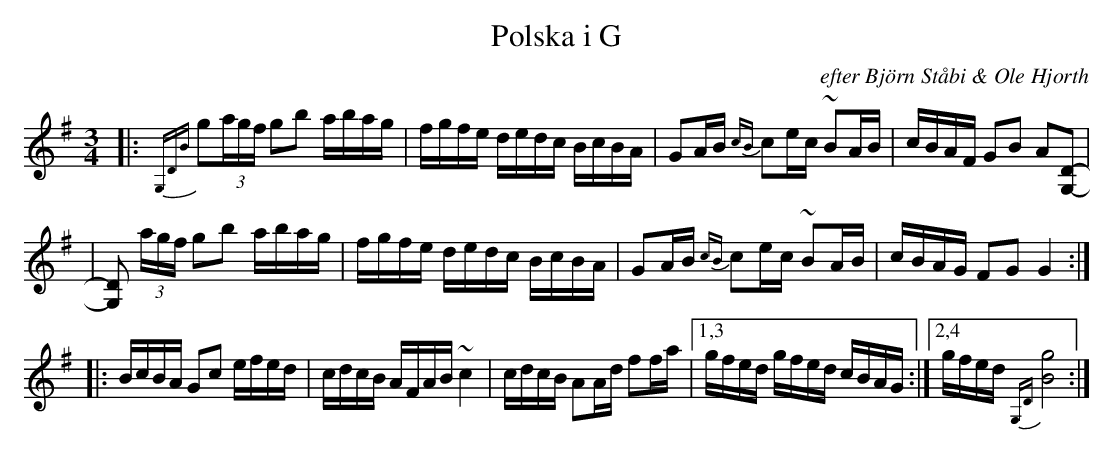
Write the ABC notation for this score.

X:1
T: Polska i G
O: efter Bj\"orn St\aabi & Ole Hjorth
M: 3/4
L: 1/16
K: G
|: {G,DB}g2(3agf g2b2 abag | fgfe dedc BcBA \
| G2AB {cB}c2ec ~B2AB | cBAF G2B2 A2[D2-G,2-] |
| [D2G,2] (3agf g2b2 abag | fgfe dedc BcBA \
| G2AB {cB}c2ec ~B2AB | cBAG F2G2 G4 :|
|: BcBA G2c2 efed | cdcB AFAB ~c4 \
| cdcB A2Ad f2fa |1,3 gfed gfed cBAG :|2,4 gfed {G,D}[g8B8] :|
